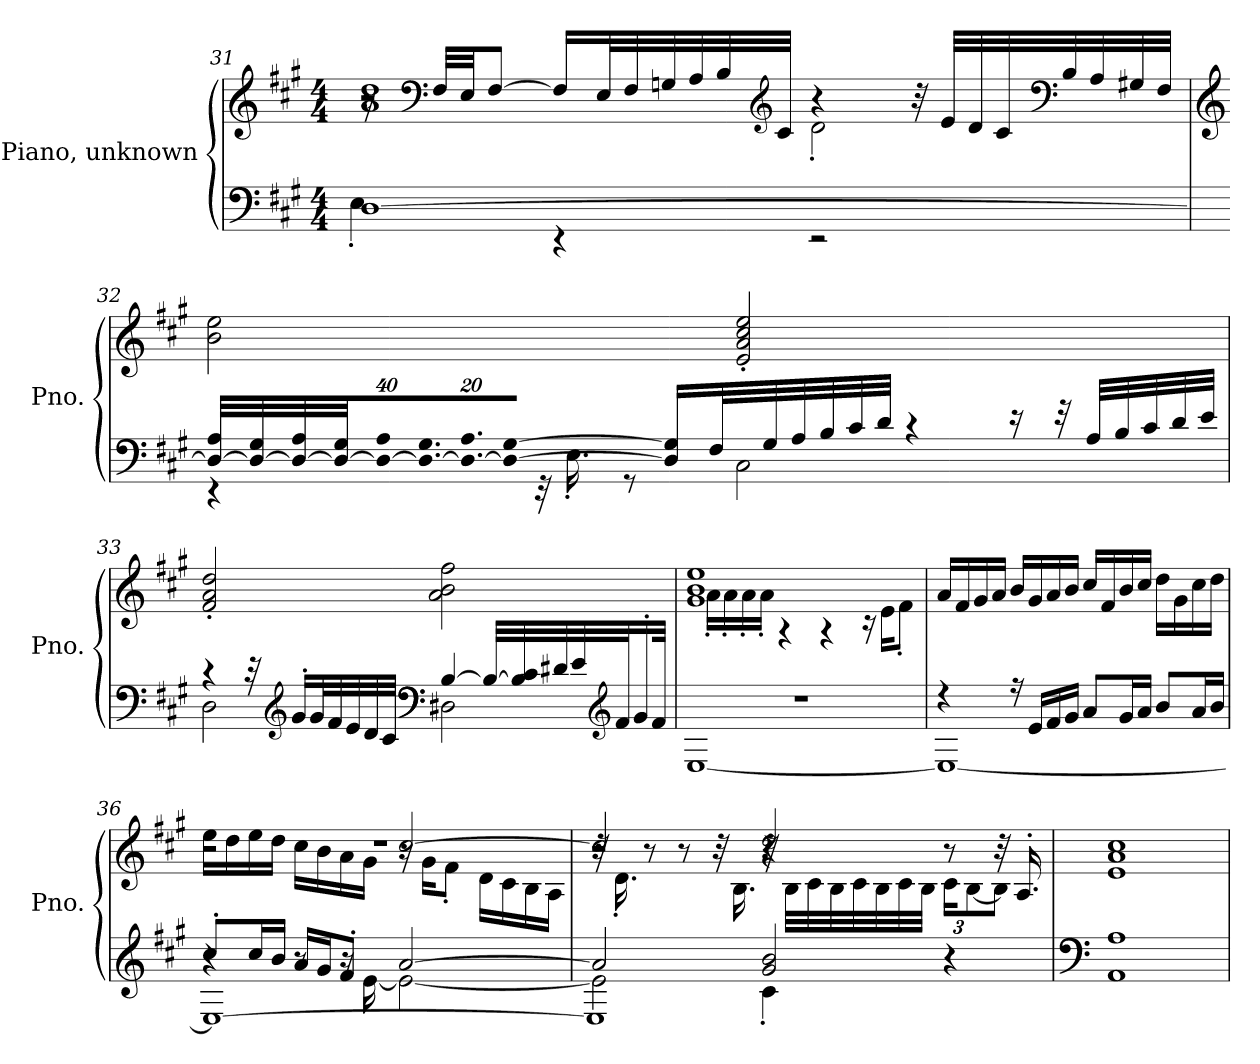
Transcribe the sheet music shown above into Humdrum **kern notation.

**kern	**kern
*part1	*part1
*staff2	*staff1
*I"Piano, unknown	*
*I'Pno.	*
!!LO:LB:g=z
*clefF4	*clefG2
*k[f#c#g#]	*k[f#c#g#]
*M4/4	*M4/4
=31	=31
*^	*^
*	*	*	*^
[1D	4E'\	1a 1dd	2r	16r
*	*	*clefF4	*	*
.	.	.	.	32F#/LLL
.	.	.	.	32E/JJ
.	.	.	.	[8F#/J
.	4r	.	.	16F#/LL]
.	.	.	.	32E/L
.	.	.	.	32F#/
.	.	.	.	32Gn/
.	.	.	.	32A/
.	.	.	.	32B/
*	*	*clefG2	*	*
.	.	.	.	32c#/JJJ
.	2r	.	2d'\	4r
.	.	.	.	32r
.	.	.	.	32e/LLL
.	.	.	.	32d/
.	.	.	.	32c#/
*	*	*clefF4	*	*
.	.	.	.	32B/
.	.	.	.	32A/
.	.	.	.	32G#X/
.	.	.	.	32F#/JJJ
*	*	*v	*v	*v
!!LO:LB:g=z
=32	=32	=32
*	*	*clefG2
32D/_ 32A/LLL	4r	2b\ 2ee\
32D/_ 32G#/	.	.
32D/_ 32A/	.	.
32D/_ 32G#/	.	.
*Xbrackettup	*	*
!LO:N:vis=32	!	!
640%23D/_ 640%23A/	.	.
!LO:N:vis=64.	!	!
640%17D/_ 640%17G#/L	.	.
!LO:N:vis=64.	!	!
640%17D/_ 640%17A/J	.	.
!LO:N:vis=32	!	!
640%23D/_ [640%23G#/JJJ	.	.
16D/] 16G#/]LL	32r	.
.	16.E'\	.
32F#/L	.	.
32G#/	.	.
32A/	8r	.
32B/	.	.
32c#/	.	.
32d/JJJ	.	.
4r	2C#\	2e/' 2a/' 2cc#/' 2ee/'
16r	.	.
32r	.	.
32A/LLL	.	.
32B/	.	.
32c#/	.	.
32d/	.	.
32e/JJJ	.	.
!!LO:LB:g=z
=33	=33	=33
4r	2D\	2f#/' 2a/' 2dd/'
32r	.	.
*clefG2	*	*
16g#'/LL	.	.
32g#/L	.	.
32f#/	.	.
32e/	.	.
32d/	.	.
32c#/JJJ	.	.
*clefF4	*	*
[4B/	2D#X\	2a\ 2b\ 2ff#\
32B/LLL_	.	.
32B/] 32c#/	.	.
32d#X/	.	.
32e/	.	.
*clefG2	*	*
32f#/J	.	.
16g#'/	.	.
32f#/JJk	.	.
=34	=34	=34
*	*	*^
1r	[1E	1g# 1b 1ee	16a'\LL
.	.	.	16a'\
.	.	.	16a'\
.	.	.	16a'\JJ
.	.	.	4r
.	.	.	4r
.	.	.	16r
.	.	.	16e\KL
.	.	.	8f#'\J
*	*	*v	*v
!!LO:LB:g=z
=35	=35	=35
4r	1E_	16a/LL
.	.	16f#/
.	.	16g#/
.	.	16a/JJ
16r	.	16b/LL
16e/LL	.	16g#/
16f#/	.	16a/
16g#/JJ	.	16b/JJ
8a/L	.	16cc#/LL
.	.	16f#/
16g#/L	.	16b/
16a/JJ	.	16cc#/JJ
8b/L	.	16dd\LL
.	.	16g#\
16a/L	.	16cc#\
16b/JJ	.	16dd\JJ
=36	=36	=36
*	*^	*^
*	*	*	*	*^
8cc#'/L	4r	1E_	1r	16ee\LL	2r
.	.	.	.	16dd\	.
16cc#/L	.	.	.	16ee\	.
16b/JJ	.	.	.	16dd\JJ	.
16a/LL	8r	.	.	16cc#\LL	.
16g#/J	.	.	.	16b\	.
8f#'/J	16r	.	.	16a\	.
.	[16e\	.	.	16g#\JJ	.
[2a/	2e\_	.	.	16r	[2cc#/
.	.	.	.	16g#\KL	.
.	.	.	.	8f#'\J	.
.	.	.	.	16d\LL	.
.	.	.	.	16c#\	.
.	.	.	.	16B\	.
.	.	.	.	16A\JJ	.
!!LO:LB:g=z	!!	!!
=37	=37	=37	=37	=37	=37
2a/]	2e\]	1E]	2r	32r	2cc#/]
.	.	.	.	16.d'\	.
.	.	.	.	8r	.
.	.	.	.	8r	.
.	.	.	.	32r	.
.	.	.	.	16.B\	.
2g#/ 2b/	4c#'\	.	2dd/	32r	4r
.	.	.	.	32B\LLL	.
.	.	.	.	32c#\	.
.	.	.	.	32B\	.
.	.	.	.	32c#\	.
.	.	.	.	32B\	.
.	.	.	.	32c#\	.
.	.	.	.	32B\JJJ	.
*	*	*	*	*Xbrackettup	*
.	4r	.	.	24c#\KL	8r
.	.	.	.	[12B\	.
.	.	.	.	8B\J]	32r
.	.	.	.	.	16.A'/
*v	*v	*v	*	*	*
*	*v	*v	*v
=38	=38
*clefF4	*
1AA 1A	1e 1a 1cc#
=	=
*-	*-
